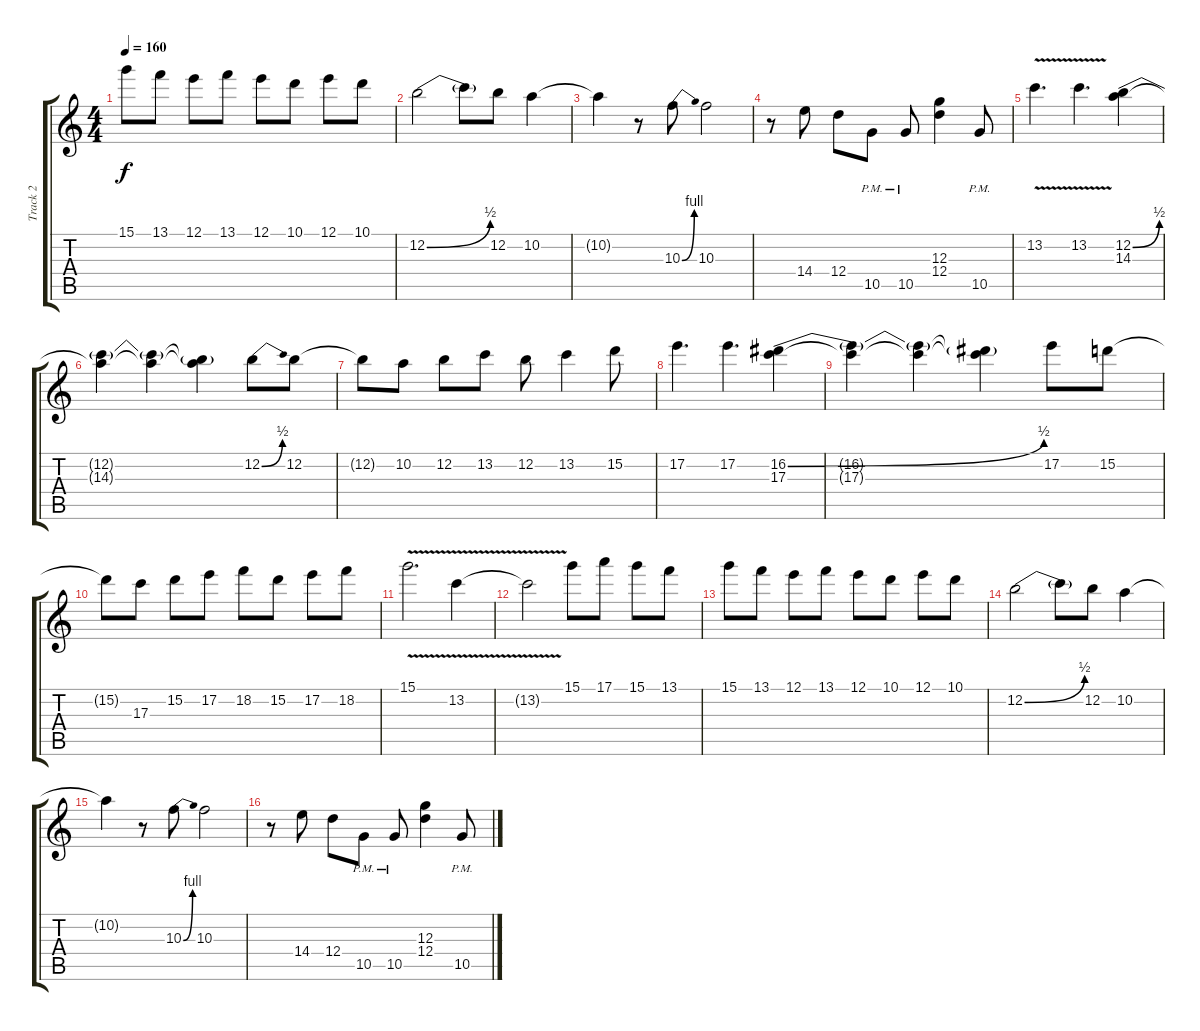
\track ("Track 2" "Track 2") {instrument overdrivenguitar}
\staff {score tabs}
\tuning (E4 B3 G3 D3 A2 E2) {hide}
\ts (4 4)
\tempo 160
\clef g2
\ks c
15.1.8{dy f} 13.1.8 12.1.8 13.1.8 12.1.8 10.1.8 12.1.8 10.1.8 |
12.2{be (bend 0 0 60 2)}.2 12.2{t}.8 12.2.8 10.2.4 |
10.2{t}.4 r.8 10.3{be (bend 0 0 60 4)}.8 10.3.2 |
r.8 14.4.8 12.4.8 10.5{pm}.8 10.5{pm}.8 (12.3 12.4).4 10.5{pm}.8 |
13.2{v}.4{d} 13.2{v}.4{d} (12.2{be (bend 0 0 60 2)} 14.3).4 |
(12.2{t} 14.3{t}).4 (12.2{t} 14.3{t}).4 (12.2{t} 14.3{t}).4 12.2{be (bend 0 0 60 2)}.8 12.2.8 |
12.2{t}.8 10.2.8 12.2.8 13.2.8 12.2.8 13.2.4 15.2.8 |
17.2.4{d} 17.2.4{d} (16.2{be (bend 0 0 60 2)} 17.3).4 |
(16.2{t} 17.3{t}).4 (16.2{t} 17.3{t}).4 (16.2{t} 17.3{t}).4 17.2.8 15.2.8 |
15.2{t}.8 17.3.8 15.2.8 17.2.8 18.2.8 15.2.8 17.2.8 18.2.8 |
15.1{v}.2{d} 13.2{v}.4 |
13.2{t}.2 15.1.8 17.1.8 15.1.8 13.1.8 |
15.1.8 13.1.8 12.1.8 13.1.8 12.1.8 10.1.8 12.1.8 10.1.8 |
12.2{be (bend 0 0 60 2)}.2 12.2{t}.8 12.2.8 10.2.4 |
10.2{t}.4 r.8 10.3{be (bend 0 0 60 4)}.8 10.3.2 |
r.8 14.4.8 12.4.8 10.5{pm}.8 10.5{pm}.8 (12.3 12.4).4 10.5{pm}.8
